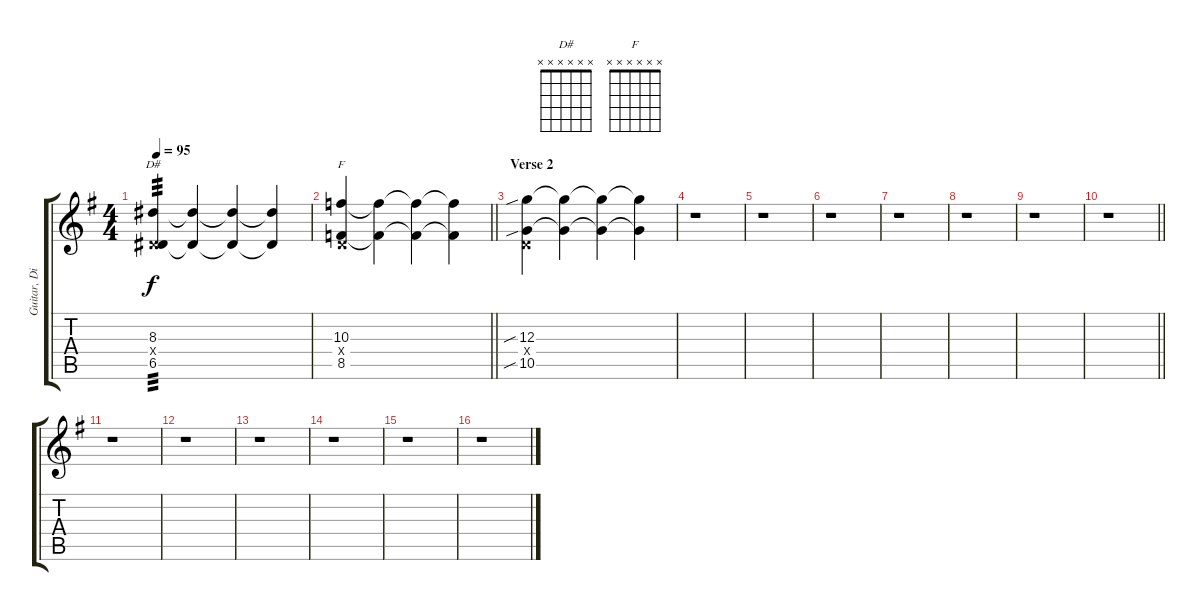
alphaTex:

\track ("Guitar, Distortion" "Guitar, Di") {instrument distortionguitar}
\staff {score tabs}
\tuning (E4 B3 G3 D3 A2 E2) {hide}
\chord ("D#" x x x x x x)
\chord ("F" x x x x x x)
\ts (4 4)
\tempo 95
\clef g2
\ks g
(8.3 0.4{x} 6.5).4{ch "D#" tp 3 dy f} (8.3{t} 6.5{t}).4 (8.3{t} 6.5{t}).4 (8.3{t} 6.5{t}).4 |
\barLineRight lightlight
(10.3 0.4{x} 8.5).4{ch "F"} (10.3{t} 8.5{t}).4 (10.3{t} 8.5{t}).4 (10.3{t} 8.5{t}).4 |
\section ("" "Verse 2")
(12.3{sib} 0.4{x} 10.5{sib}).4 (12.3{t} 10.5{t}).4 (12.3{t} 10.5{t}).4 (12.3{t} 10.5{t}).4 |
r.1 |
r.1 |
r.1 |
r.1 |
r.1 |
r.1 |
\barLineRight lightlight
r.1 |
r.1 |
r.1 |
r.1 |
r.1 |
r.1 |
r.1
